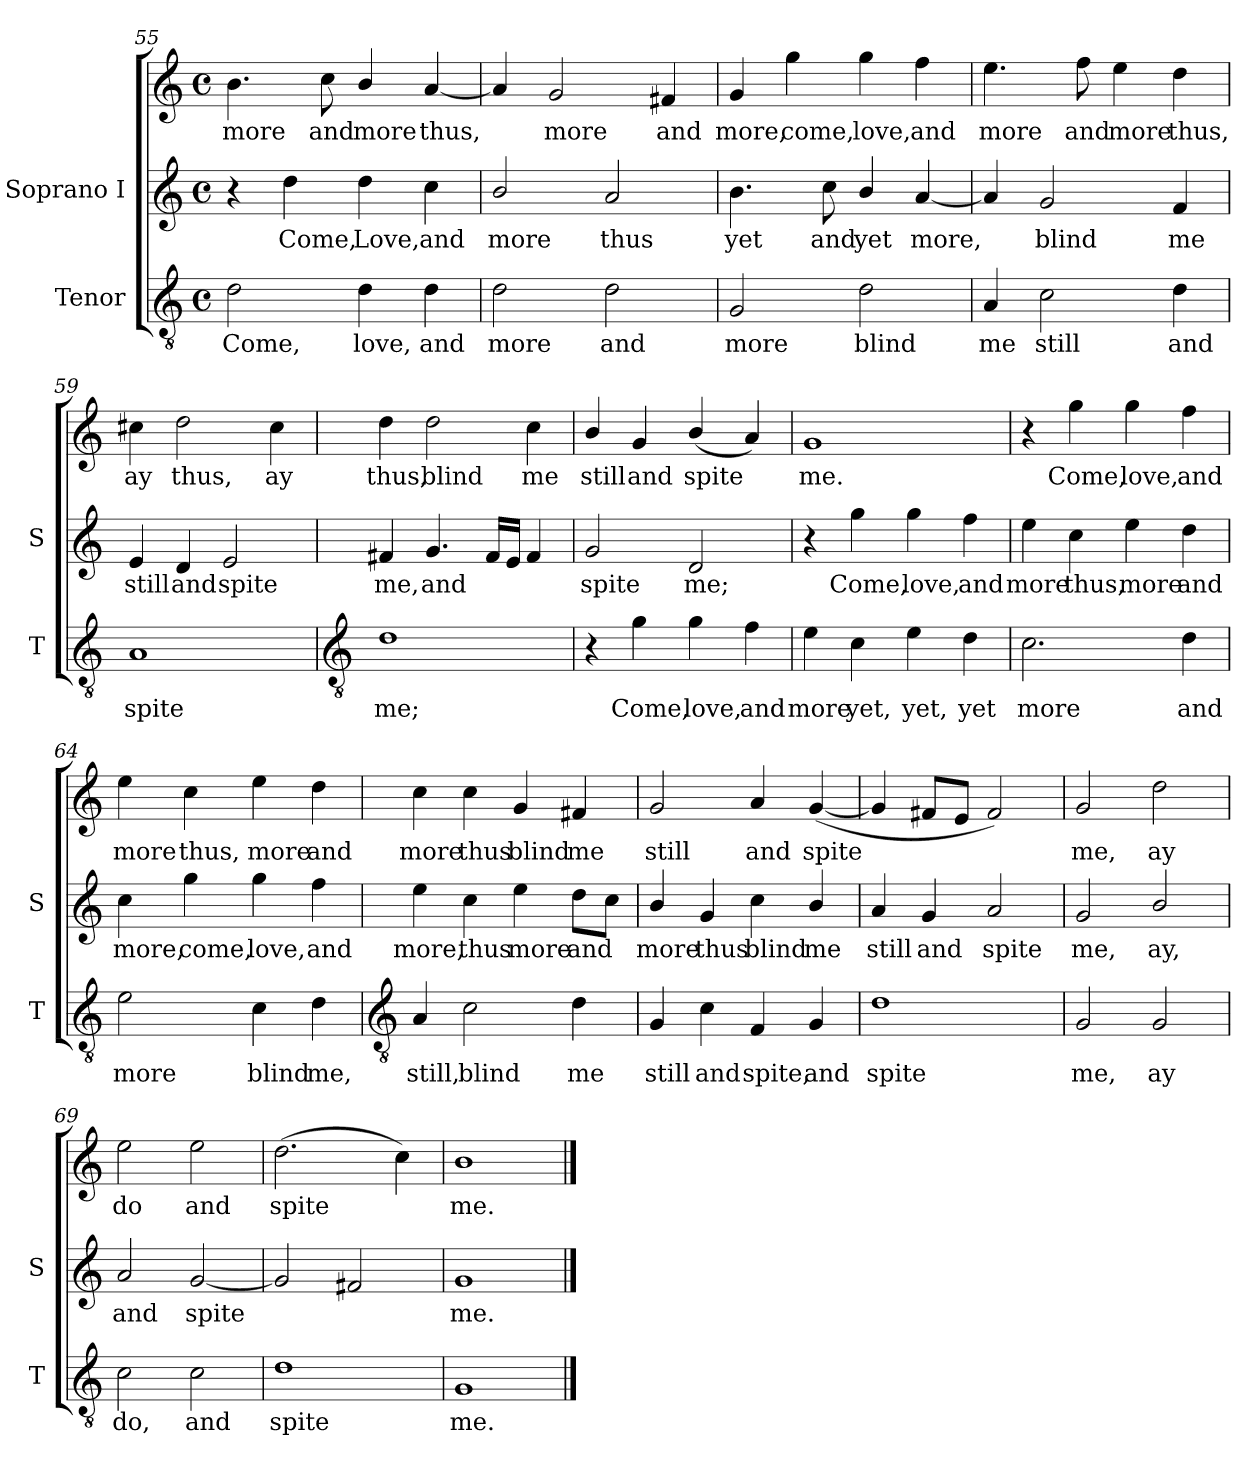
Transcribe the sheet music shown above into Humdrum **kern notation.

**kern	**text	**kern	**text	**kern	**text
*part2	*part2	*part1	*part1	*part1	*part1
*staff3	*staff3	*staff2	*staff2	*staff1	*staff1
*I"Tenor	*	*I"Soprano I	*	*	*
*I'T	*	*I'S	*	*	*
!!LO:LB:g=z
*clefGv2	*	*clefG2	*	*clefG2	*
*k[]	*	*k[]	*	*k[]	*
*C:	*	*C:	*	*C:	*
*M4/4	*	*M4/4	*	*M4/4	*
*met(c)	*	*met(c)	*	*met(c)	*
=55	=55	=55	=55	=55	=55
!	!LO:LY:b	!	!	!	!LO:LY:b
2d	Come,	4r	.	4.b	more
!	!	!	!LO:LY:b	!	!
.	.	4dd	Come,	.	.
!	!	!	!	!	!LO:LY:b
.	.	.	.	8cc	and
!	!LO:LY:b	!	!LO:LY:b	!	!LO:LY:b
4d	love,	4dd	Love,	4b/	more
!	!LO:LY:b	!	!LO:LY:b	!	!LO:LY:b
4d	and	4cc	and	[4a	thus,
=56	=56	=56	=56	=56	=56
!	!LO:LY:b	!	!LO:LY:b	!	!
2d	more	2b/	more	4a]	.
!	!	!	!	!	!LO:LY:b
.	.	.	.	2g	more
!	!LO:LY:b	!	!LO:LY:b	!	!
2d	and	2a	thus	.	.
!	!	!	!	!	!LO:LY:b
.	.	.	.	4f#X	and
=57	=57	=57	=57	=57	=57
!	!LO:LY:b	!	!LO:LY:b	!	!LO:LY:b
2G	more	4.b	yet	4g	more,
!	!	!	!	!	!LO:LY:b
.	.	.	.	4gg	come,
!	!	!	!LO:LY:b	!	!
.	.	8cc	and	.	.
!	!LO:LY:b	!	!LO:LY:b	!	!LO:LY:b
2d	blind	4b/	yet	4gg	love,
!	!	!	!LO:LY:b	!	!LO:LY:b
.	.	[4a	more,	4ff	and
=58	=58	=58	=58	=58	=58
!	!LO:LY:b	!	!	!	!LO:LY:b
4A	me	4a]	.	4.ee	more
!	!LO:LY:b	!	!LO:LY:b	!	!
2c	still	2g	blind	.	.
!	!	!	!	!	!LO:LY:b
.	.	.	.	8ff	and
!	!	!	!	!	!LO:LY:b
.	.	.	.	4ee	more
!	!LO:LY:b	!	!LO:LY:b	!	!LO:LY:b
4d	and	4f	me	4dd	thus,
=59	=59	=59	=59	=59	=59
!	!LO:LY:b	!	!LO:LY:b	!	!LO:LY:b
1A	spite	4e	still	4cc#X	ay
!	!	!	!LO:LY:b	!	!LO:LY:b
.	.	4d	and	2dd	thus,
!	!	!	!LO:LY:b	!	!
.	.	2e	spite	.	.
!	!	!	!	!	!LO:LY:b
.	.	.	.	4cc#	ay
!!LO:LB:g=z
=60	=60	=60	=60	=60	=60
*clefGv2	*	*	*	*	*
!	!LO:LY:b	!	!LO:LY:b	!	!LO:LY:b
1d	me;	4f#X	me,	4dd	thus,
!	!	!	!LO:LY:b	!	!LO:LY:b
.	.	4.g	and	2dd	blind
.	.	16f#LL	.	.	.
.	.	16eJJ	.	.	.
!	!	!	!	!	!LO:LY:b
.	.	4f#	.	4cc	me
=61	=61	=61	=61	=61	=61
!	!	!	!LO:LY:b	!	!LO:LY:b
4r	.	2g	spite	4b/	still
!	!LO:LY:b	!	!	!	!LO:LY:b
4g	Come,	.	.	4g	and
!	!LO:LY:b	!	!LO:LY:b	!	!LO:LY:b
4g	love,	2d	me;	(<4b/	spite
!	!LO:LY:b	!	!	!	!
4f	and	.	.	4a)	.
=62	=62	=62	=62	=62	=62
!	!LO:LY:b	!	!	!	!LO:LY:b
4e	more	4r	.	1g	me.
!	!LO:LY:b	!	!LO:LY:b	!	!
4c	yet,	4gg	Come,	.	.
!	!LO:LY:b	!	!LO:LY:b	!	!
4e	yet,	4gg	love,	.	.
!	!LO:LY:b	!	!LO:LY:b	!	!
4d	yet	4ff	and	.	.
=63	=63	=63	=63	=63	=63
!	!LO:LY:b	!	!LO:LY:b	!	!
2.c	more	4ee	more	4r	.
!	!	!	!LO:LY:b	!	!LO:LY:b
.	.	4cc	thus,	4gg	Come,
!	!	!	!LO:LY:b	!	!LO:LY:b
.	.	4ee	more	4gg	love,
!	!LO:LY:b	!	!LO:LY:b	!	!LO:LY:b
4d	and	4dd	and	4ff	and
=64	=64	=64	=64	=64	=64
!	!LO:LY:b	!	!LO:LY:b	!	!LO:LY:b
2e	more	4cc	more,	4ee	more
!	!	!	!LO:LY:b	!	!LO:LY:b
.	.	4gg	come,	4cc	thus,
!	!LO:LY:b	!	!LO:LY:b	!	!LO:LY:b
4c	blind	4gg	love,	4ee	more
!	!LO:LY:b	!	!LO:LY:b	!	!LO:LY:b
4d	me,	4ff	and	4dd	and
!!LO:LB:g=z
=65	=65	=65	=65	=65	=65
*clefGv2	*	*	*	*	*
!	!LO:LY:b	!	!LO:LY:b	!	!LO:LY:b
4A	still,	4ee	more,	4cc	more
!	!LO:LY:b	!	!LO:LY:b	!	!LO:LY:b
2c	blind	4cc	thus	4cc	thus
!	!	!	!LO:LY:b	!	!LO:LY:b
.	.	4ee	more	4g	blind
!	!LO:LY:b	!	!LO:LY:b	!	!LO:LY:b
4d	me	8ddL	and	4f#X	me
.	.	8ccJ	.	.	.
=66	=66	=66	=66	=66	=66
!	!LO:LY:b	!	!LO:LY:b	!	!LO:LY:b
4G	still	4b/	more	2g	still
!	!LO:LY:b	!	!LO:LY:b	!	!
4c	and	4g	thus	.	.
!	!LO:LY:b	!	!LO:LY:b	!	!LO:LY:b
4F	spite,	4cc	blind	4a	and
!	!LO:LY:b	!	!LO:LY:b	!	!LO:LY:b
4G	and	4b/	me	(<[4g	spite
=67	=67	=67	=67	=67	=67
!	!LO:LY:b	!	!LO:LY:b	!	!
1d	spite	4a	still	4g]	.
!	!	!	!LO:LY:b	!	!
.	.	4g	and	8f#XL	.
.	.	.	.	8eJ	.
!	!	!	!LO:LY:b	!	!
.	.	2a	spite	2f#)	.
=68	=68	=68	=68	=68	=68
!	!LO:LY:b	!	!LO:LY:b	!	!LO:LY:b
2G	me,	2g	me,	2g	me,
!	!LO:LY:b	!	!LO:LY:b	!	!LO:LY:b
2G	ay	2b/	ay,	2dd	ay
=69	=69	=69	=69	=69	=69
!	!LO:LY:b	!	!LO:LY:b	!	!LO:LY:b
2c	do,	2a	and	2ee	do
!	!LO:LY:b	!	!LO:LY:b	!	!LO:LY:b
2c	and	[2g	spite	2ee	and
=70	=70	=70	=70	=70	=70
!	!LO:LY:b	!	!	!	!LO:LY:b
1d	spite	2g]	.	(>2.dd	spite
.	.	2f#X	.	.	.
.	.	.	.	4cc)	.
=71	=71	=71	=71	=71	=71
!	!LO:LY:b	!	!LO:LY:b	!	!LO:LY:b
1G	me.	1g	me.	1b	me.
==	==	==	==	==	==
*-	*-	*-	*-	*-	*-
